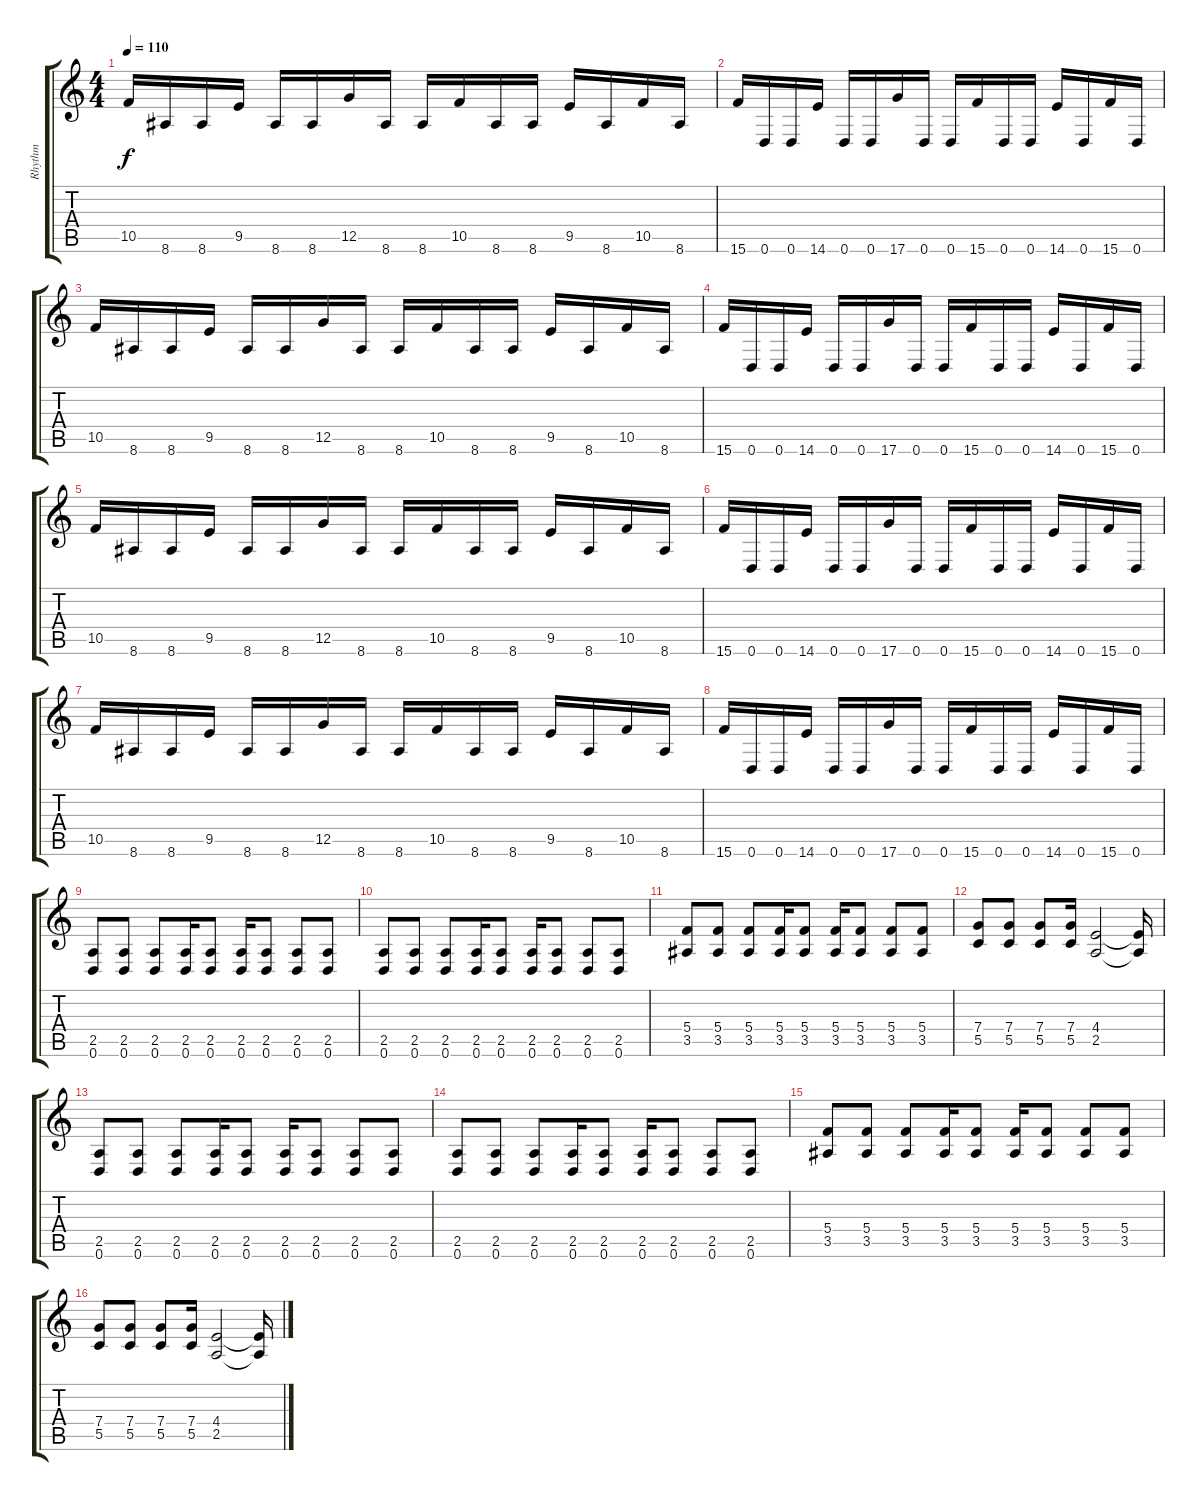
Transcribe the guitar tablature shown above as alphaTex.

\track ("Rhythm" "Rhythm") {instrument distortionguitar}
\staff {score tabs}
\tuning (D4 A3 F3 C3 G2 D2) {hide}
\ts (4 4)
\tempo 110
\clef g2
\ks c
10.5.16{dy f} 8.6.16 8.6.16 9.5.16 8.6.16 8.6.16 12.5.16 8.6.16 8.6.16 10.5.16 8.6.16 8.6.16 9.5.16 8.6.16 10.5.16 8.6.16 |
15.6.16 0.6.16 0.6.16 14.6.16 0.6.16 0.6.16 17.6.16 0.6.16 0.6.16 15.6.16 0.6.16 0.6.16 14.6.16 0.6.16 15.6.16 0.6.16 |
10.5.16 8.6.16 8.6.16 9.5.16 8.6.16 8.6.16 12.5.16 8.6.16 8.6.16 10.5.16 8.6.16 8.6.16 9.5.16 8.6.16 10.5.16 8.6.16 |
15.6.16 0.6.16 0.6.16 14.6.16 0.6.16 0.6.16 17.6.16 0.6.16 0.6.16 15.6.16 0.6.16 0.6.16 14.6.16 0.6.16 15.6.16 0.6.16 |
10.5.16 8.6.16 8.6.16 9.5.16 8.6.16 8.6.16 12.5.16 8.6.16 8.6.16 10.5.16 8.6.16 8.6.16 9.5.16 8.6.16 10.5.16 8.6.16 |
15.6.16 0.6.16 0.6.16 14.6.16 0.6.16 0.6.16 17.6.16 0.6.16 0.6.16 15.6.16 0.6.16 0.6.16 14.6.16 0.6.16 15.6.16 0.6.16 |
10.5.16 8.6.16 8.6.16 9.5.16 8.6.16 8.6.16 12.5.16 8.6.16 8.6.16 10.5.16 8.6.16 8.6.16 9.5.16 8.6.16 10.5.16 8.6.16 |
15.6.16 0.6.16 0.6.16 14.6.16 0.6.16 0.6.16 17.6.16 0.6.16 0.6.16 15.6.16 0.6.16 0.6.16 14.6.16 0.6.16 15.6.16 0.6.16 |
(2.5 0.6).8 (2.5 0.6).8 (2.5 0.6).8 (2.5 0.6).16 (2.5 0.6).8 (2.5 0.6).16 (2.5 0.6).8 (2.5 0.6).8 (2.5 0.6).8 |
(2.5 0.6).8 (2.5 0.6).8 (2.5 0.6).8 (2.5 0.6).16 (2.5 0.6).8 (2.5 0.6).16 (2.5 0.6).8 (2.5 0.6).8 (2.5 0.6).8 |
(5.4 3.5).8 (5.4 3.5).8 (5.4 3.5).8 (5.4 3.5).16 (5.4 3.5).8 (5.4 3.5).16 (5.4 3.5).8 (5.4 3.5).8 (5.4 3.5).8 |
(7.4 5.5).8 (7.4 5.5).8 (7.4 5.5).8 (7.4 5.5).16 (4.4 2.5).2 (4.4{t} 2.5{t}).16 |
(2.5 0.6).8 (2.5 0.6).8 (2.5 0.6).8 (2.5 0.6).16 (2.5 0.6).8 (2.5 0.6).16 (2.5 0.6).8 (2.5 0.6).8 (2.5 0.6).8 |
(2.5 0.6).8 (2.5 0.6).8 (2.5 0.6).8 (2.5 0.6).16 (2.5 0.6).8 (2.5 0.6).16 (2.5 0.6).8 (2.5 0.6).8 (2.5 0.6).8 |
(5.4 3.5).8 (5.4 3.5).8 (5.4 3.5).8 (5.4 3.5).16 (5.4 3.5).8 (5.4 3.5).16 (5.4 3.5).8 (5.4 3.5).8 (5.4 3.5).8 |
(7.4 5.5).8 (7.4 5.5).8 (7.4 5.5).8 (7.4 5.5).16 (4.4 2.5).2 (4.4{t} 2.5{t}).16
